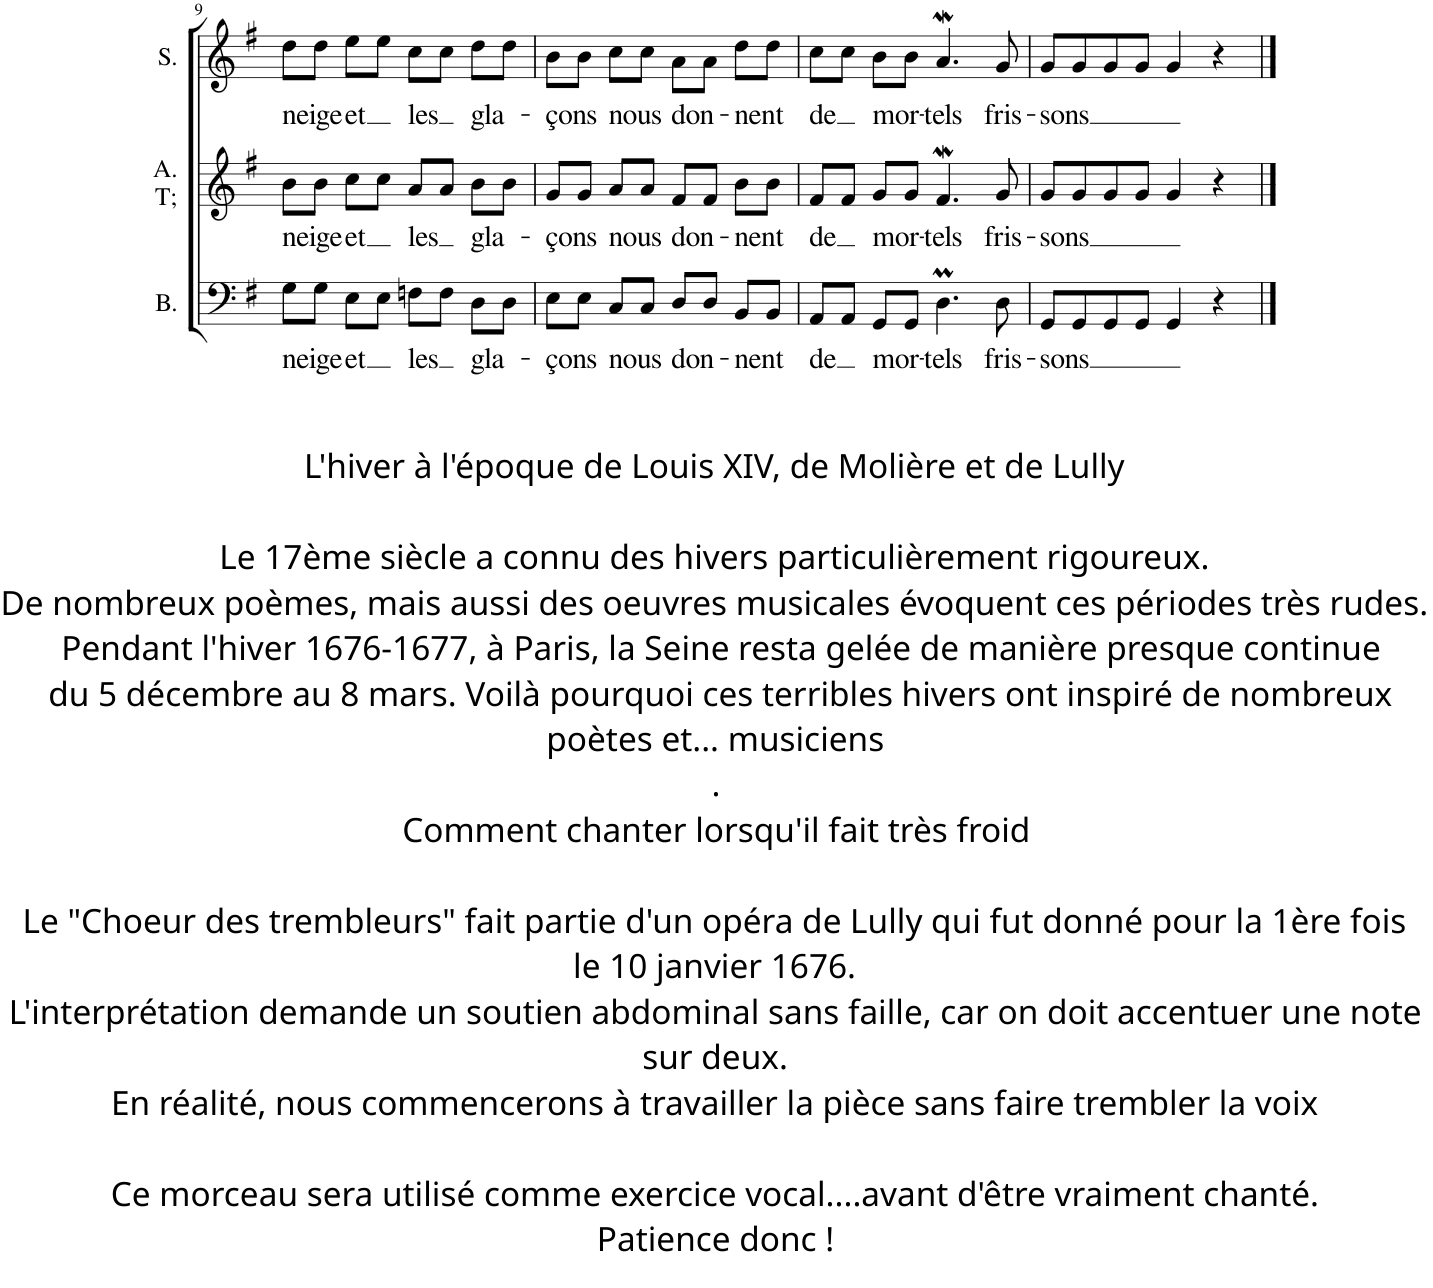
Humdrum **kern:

**kern	**text	**kern	**text	**kern	**text
*part3	*part3	*part2	*part2	*part1	*part1
*staff3	*staff3	*staff2	*staff2	*staff1	*staff1
*I"Basse	*	*I"Alto tenor	*	*I"Soprano	*
*I'B.	*	*I'A. T;	*	*I'S.	*
!!LO:PB:g=z
*clefF4	*	*clefG2	*	*clefG2	*
*k[f#]	*	*k[f#]	*	*k[f#]	*
*M2/2	*	*M2/2	*	*M2/2	*
*met(c|)	*	*met(c|)	*	*met(c|)	*
=9	=9	=9	=9	=9	=9
!LO:TX:b:t=L'hiver à l'époque de Louis XIV, de Molière et de Lully	!	!	!	!	!
!LO:TX:b:t=Le 17ème siècle a connu des hivers particulièrement rigoureux.	!	!	!	!	!
!LO:TX:b:t=De nombreux poèmes, mais aussi des oeuvres musicales évoquent ces périodes très rudes.	!	!	!	!	!
!LO:TX:b:t=Pendant l'hiver 1676-1677, à Paris, la Seine resta gelée de manière presque continue	!	!	!	!	!
!LO:TX:b:t=du 5 décembre au 8 mars. Voilà pourquoi ces terribles hivers ont inspiré de nombreux	!	!	!	!	!
!LO:TX:b:t=poètes et... musiciens	!	!	!	!	!
!LO:TX:b:t=.	!	!	!	!	!
!LO:TX:b:t=Comment chanter lorsqu'il fait très froid	!	!	!	!	!
!LO:TX:b:t=Le "Choeur des trembleurs" fait partie d'un opéra de Lully qui fut donné pour la 1ère fois	!	!	!	!	!
!LO:TX:b:t=le 10 janvier 1676.	!	!	!	!	!
!LO:TX:b:t=L'interprétation demande un soutien abdominal sans faille, car on doit accentuer une note	!	!	!	!	!
!LO:TX:b:t=sur deux.	!	!	!	!	!
!LO:TX:b:t=En réalité, nous commencerons à travailler la pièce sans faire trembler la voix	!	!	!	!	!
!LO:TX:b:t=Ce morceau sera utilisé comme exercice vocal....avant d'être vraiment chanté.	!	!	!	!	!
!LO:TX:b:t=Patience donc !	!	!	!	!	!
!	!LO:LY:b	!	!LO:LY:b	!	!LO:LY:b
8G\L	-neige	8b\L	-neige	8dd\L	-neige
8G\J	.	8b\J	.	8dd\J	.
!	!LO:LY:b	!	!LO:LY:b	!	!LO:LY:b
8E\L	et	8cc\L	et	8ee\L	et
8E\J	.	8cc\J	.	8ee\J	.
!	!LO:LY:b	!	!LO:LY:b	!	!LO:LY:b
8Fn\L	les	8a/L	les	8cc\L	les
8F\J	.	8a/J	.	8cc\J	.
!	!LO:LY:b	!	!LO:LY:b	!	!LO:LY:b
8D\L	gla-	8b\L	gla-	8dd\L	gla-
8D\J	.	8b\J	.	8dd\J	.
=10	=10	=10	=10	=10	=10
!	!LO:LY:b	!	!LO:LY:b	!	!LO:LY:b
8E\L	-çons	8g/L	-çons	8b\L	-çons
8E\J	.	8g/J	.	8b\J	.
!	!LO:LY:b	!	!LO:LY:b	!	!LO:LY:b
8C/L	nous	8a/L	nous	8cc\L	nous
8C/J	.	8a/J	.	8cc\J	.
!	!LO:LY:b	!	!LO:LY:b	!	!LO:LY:b
8D/L	don-	8f#/L	don-	8a\L	don-
8D/J	.	8f#/J	.	8a\J	.
!	!LO:LY:b	!	!LO:LY:b	!	!LO:LY:b
8BB/L	-nent	8b\L	-nent	8dd\L	-nent
8BB/J	.	8b\J	.	8dd\J	.
=11	=11	=11	=11	=11	=11
!	!LO:LY:b	!	!LO:LY:b	!	!LO:LY:b
8AA/L	de	8f#/L	de	8cc\L	de
8AA/J	.	8f#/J	.	8cc\J	.
!	!LO:LY:b	!	!LO:LY:b	!	!LO:LY:b
8GG/L	mor-	8g/L	mor-	8b\L	mor-
8GG/J	.	8g/J	.	8b\J	.
!	!LO:LY:b	!	!LO:LY:b	!	!LO:LY:b
4.DM\	-tels	4.f#W/	-tels	4.aW/	-tels
!	!LO:LY:b	!	!LO:LY:b	!	!LO:LY:b
8D\	fris-	8g/	fris-	8g/	fris-
=12	=12	=12	=12	=12	=12
!	!LO:LY:b	!	!LO:LY:b	!	!LO:LY:b
8GG/L	-sons	8g/L	-sons	8g/L	-sons
8GG/	.	8g/	.	8g/	.
8GG/	.	8g/	.	8g/	.
8GG/J	.	8g/J	.	8g/J	.
4GG/	.	4g/	.	4g/	.
4r	.	4r	.	4r	.
==	==	==	==	==	==
*-	*-	*-	*-	*-	*-
